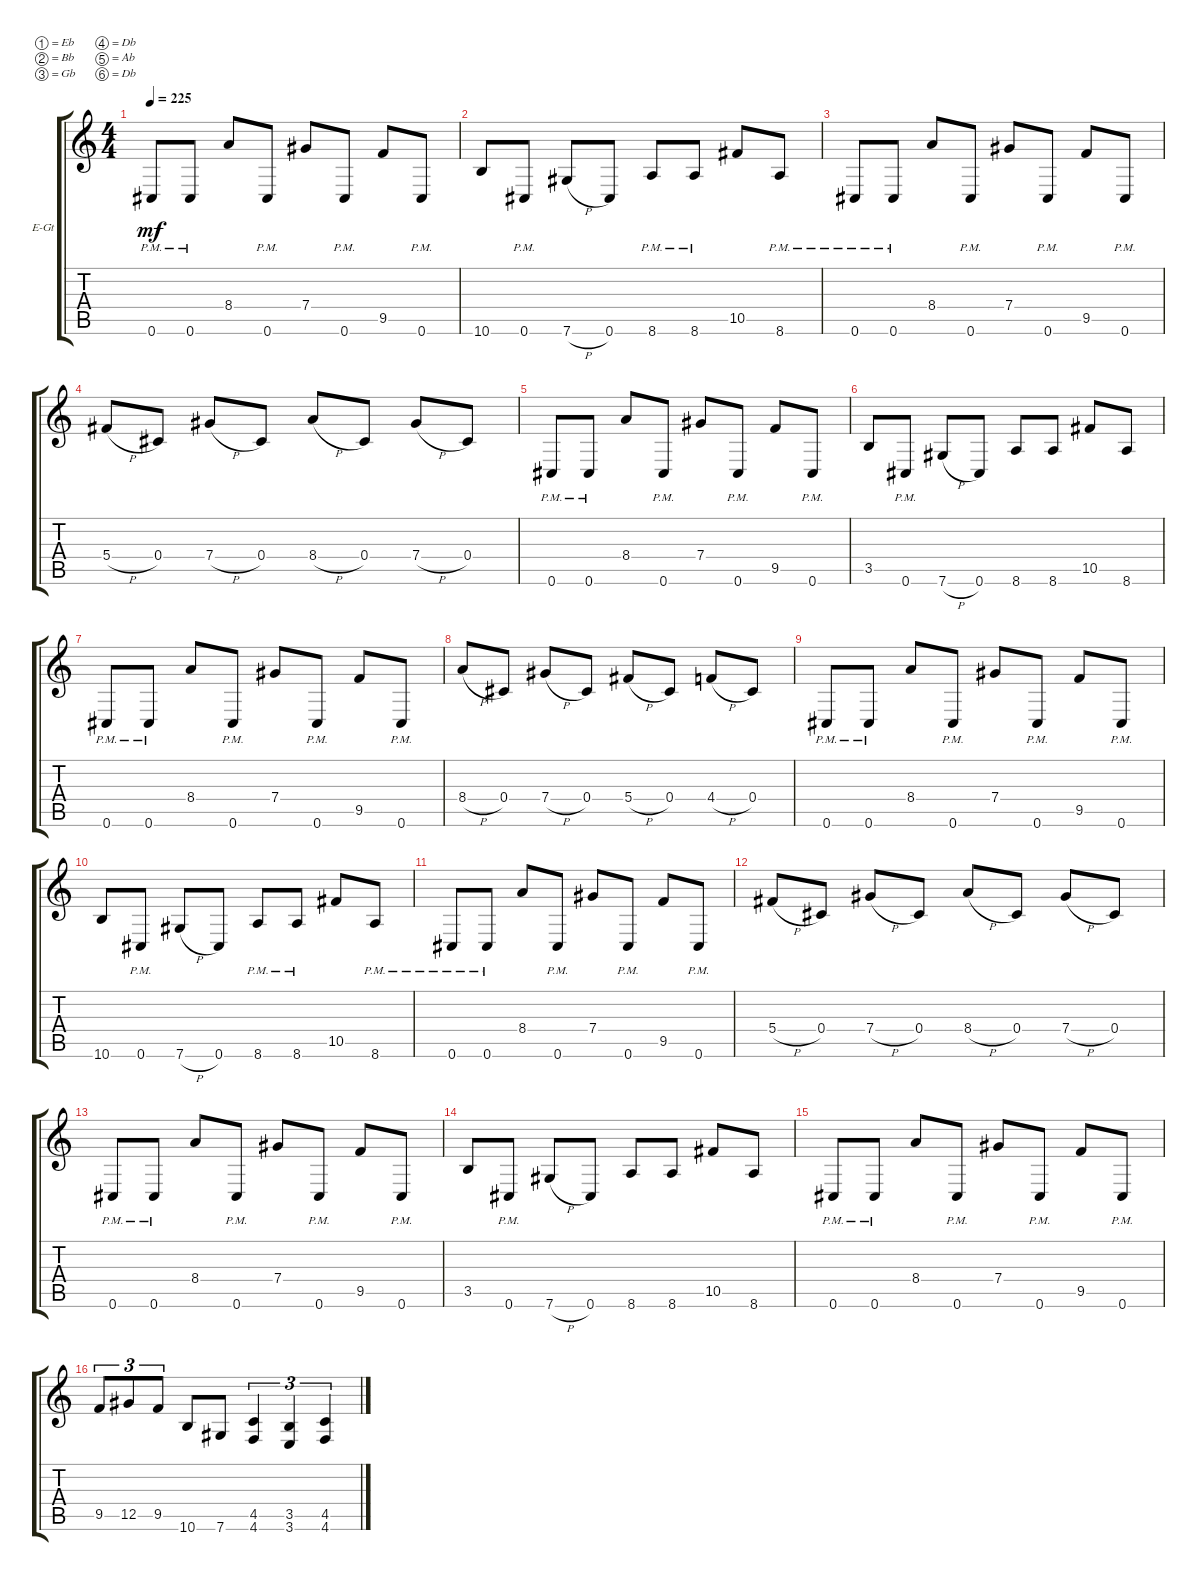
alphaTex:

\bracketExtendMode groupsimilarinstruments
\firstSystemTrackNameOrientation horizontal
\otherSystemsTrackNameOrientation horizontal
\track ("left" "E-Gt") {instrument distortionguitar}
\staff {score tabs}
\tuning (Eb4 Bb3 Gb3 Db3 Ab2 Db2)
\ts (4 4)
\tempo 225
\clef g2
\ks c
0.6{pm}.8{dy mf} 0.6{pm}.8 8.4.8 0.6{pm}.8 7.4.8 0.6{pm}.8 9.5.8 0.6{pm}.8 |
10.6.8 0.6{pm}.8 7.6{h}.8 0.6.8 8.6{pm}.8 8.6{pm}.8 10.5.8 8.6{pm}.8 |
0.6{pm}.8 0.6{pm}.8 8.4.8 0.6{pm}.8 7.4.8 0.6{pm}.8 9.5.8 0.6{pm}.8 |
5.4{h}.8 0.4.8 7.4{h}.8 0.4.8 8.4{h}.8 0.4.8 7.4{h}.8 0.4.8 |
0.6{pm}.8 0.6{pm}.8 8.4.8 0.6{pm}.8 7.4.8 0.6{pm}.8 9.5.8 0.6{pm}.8 |
3.5.8 0.6{pm}.8 7.6{h}.8 0.6.8 8.6.8 8.6.8 10.5.8 8.6.8 |
0.6{pm}.8 0.6{pm}.8 8.4.8 0.6{pm}.8 7.4.8 0.6{pm}.8 9.5.8 0.6{pm}.8 |
8.4{h}.8 0.4.8 7.4{h}.8 0.4.8 5.4{h}.8 0.4.8 4.4{h}.8 0.4.8 |
0.6{pm}.8 0.6{pm}.8 8.4.8 0.6{pm}.8 7.4.8 0.6{pm}.8 9.5.8 0.6{pm}.8 |
10.6.8 0.6{pm}.8 7.6{h}.8 0.6.8 8.6{pm}.8 8.6{pm}.8 10.5.8 8.6{pm}.8 |
0.6{pm}.8 0.6{pm}.8 8.4.8 0.6{pm}.8 7.4.8 0.6{pm}.8 9.5.8 0.6{pm}.8 |
5.4{h}.8 0.4.8 7.4{h}.8 0.4.8 8.4{h}.8 0.4.8 7.4{h}.8 0.4.8 |
0.6{pm}.8 0.6{pm}.8 8.4.8 0.6{pm}.8 7.4.8 0.6{pm}.8 9.5.8 0.6{pm}.8 |
3.5.8 0.6{pm}.8 7.6{h}.8 0.6.8 8.6.8 8.6.8 10.5.8 8.6.8 |
0.6{pm}.8 0.6{pm}.8 8.4.8 0.6{pm}.8 7.4.8 0.6{pm}.8 9.5.8 0.6{pm}.8 |
9.5.8{tu (3 2)} 12.5.8{tu (3 2)} 9.5.8{tu (3 2)} 10.6.8 7.6.8 (4.6 4.5).4{tu (3 2)} (3.6 3.5).4{tu (3 2)} (4.6 4.5).4{tu (3 2)}
